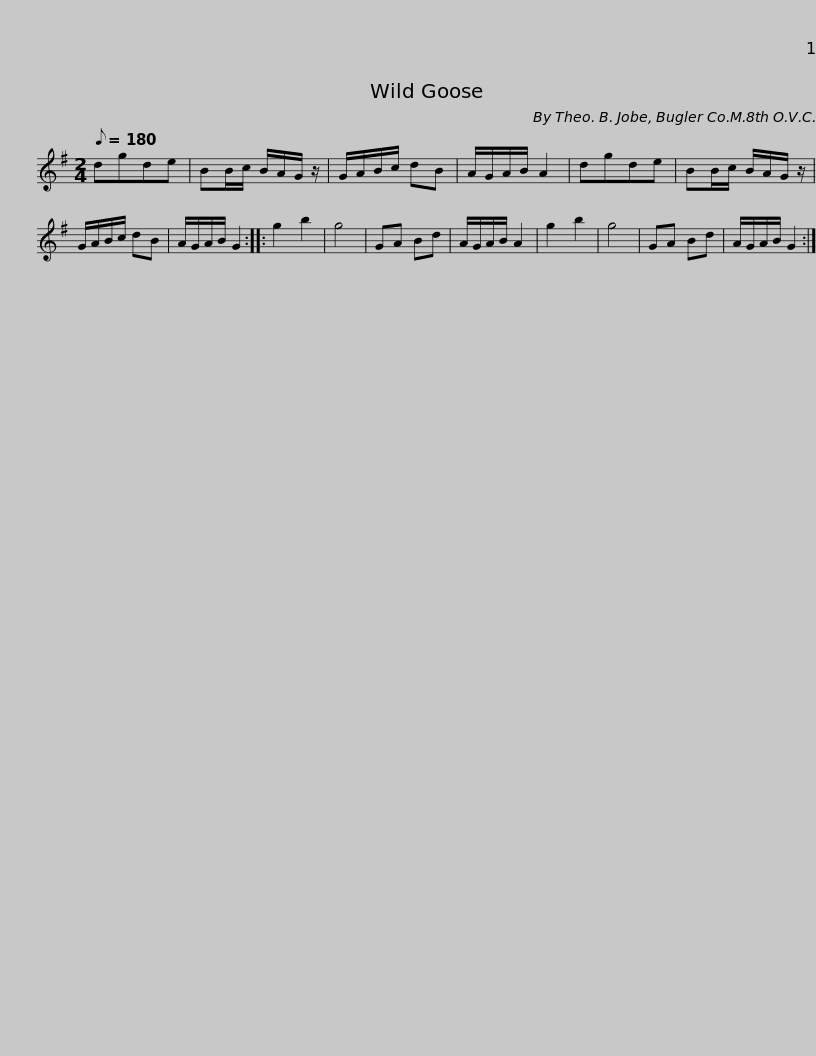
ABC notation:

X:1
L:1/8
Q:1/8=180
M:2/4
I:linebreak $
K:none
V:1 treble transpose="8 "
V:1
[K:G] dgde | BB/c/ B/A/G/ z/ | G/A/B/c/ dB | A/G/A/B/ A2 | dgde | %5
 BB/c/ B/A/G/ z/ | G/A/B/c/ dB | A/G/A/B/ G2 ::$ g2 b2 | g4 | %10
 GA Bd | A/G/A/B/ A2 | g2 b2 | g4 | GA Bd | %15
 A/G/A/B/ G2 :| %16
